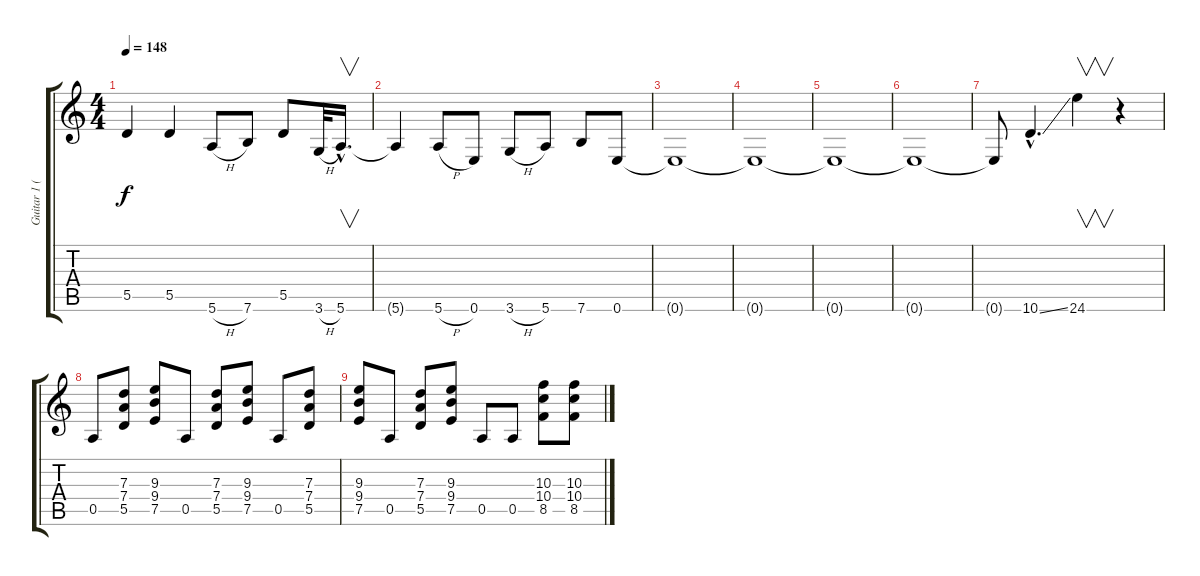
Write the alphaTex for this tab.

\track ("Guitar 1 (Dist.)" "Guitar 1 (") {instrument distortionguitar}
\staff {score tabs}
\tuning (E4 B3 G3 D3 A2 E2) {hide}
\ts (4 4)
\tempo 148
\clef g2
\ks c
5.5{t}.4{dy f} 5.5.4 5.6{h}.8 7.6.8 5.5.8 3.6{h}.32 5.6{hac}.16{v d} |
5.6{t}.4 5.6{h}.8 0.6.8 3.6{h}.8 5.6.8 7.6.8 0.6.8 |
0.6{t}.1 |
0.6{t}.1 |
0.6{t}.1 |
0.6{t}.1 |
0.6{t}.8 10.6{ss hac}.4{d} 24.6.4{v} r.4 |
0.5.8 (7.3 7.4 5.5).8 (9.3 9.4 7.5).8 0.5.8 (7.3 7.4 5.5).8 (9.3 9.4 7.5).8 0.5.8 (7.3 7.4 5.5).8 |
(9.3 9.4 7.5).8 0.5.8 (7.3 7.4 5.5).8 (9.3 9.4 7.5).8 0.5.8 0.5.8 (10.3 10.4 8.5).8 (10.3 10.4 8.5).8
